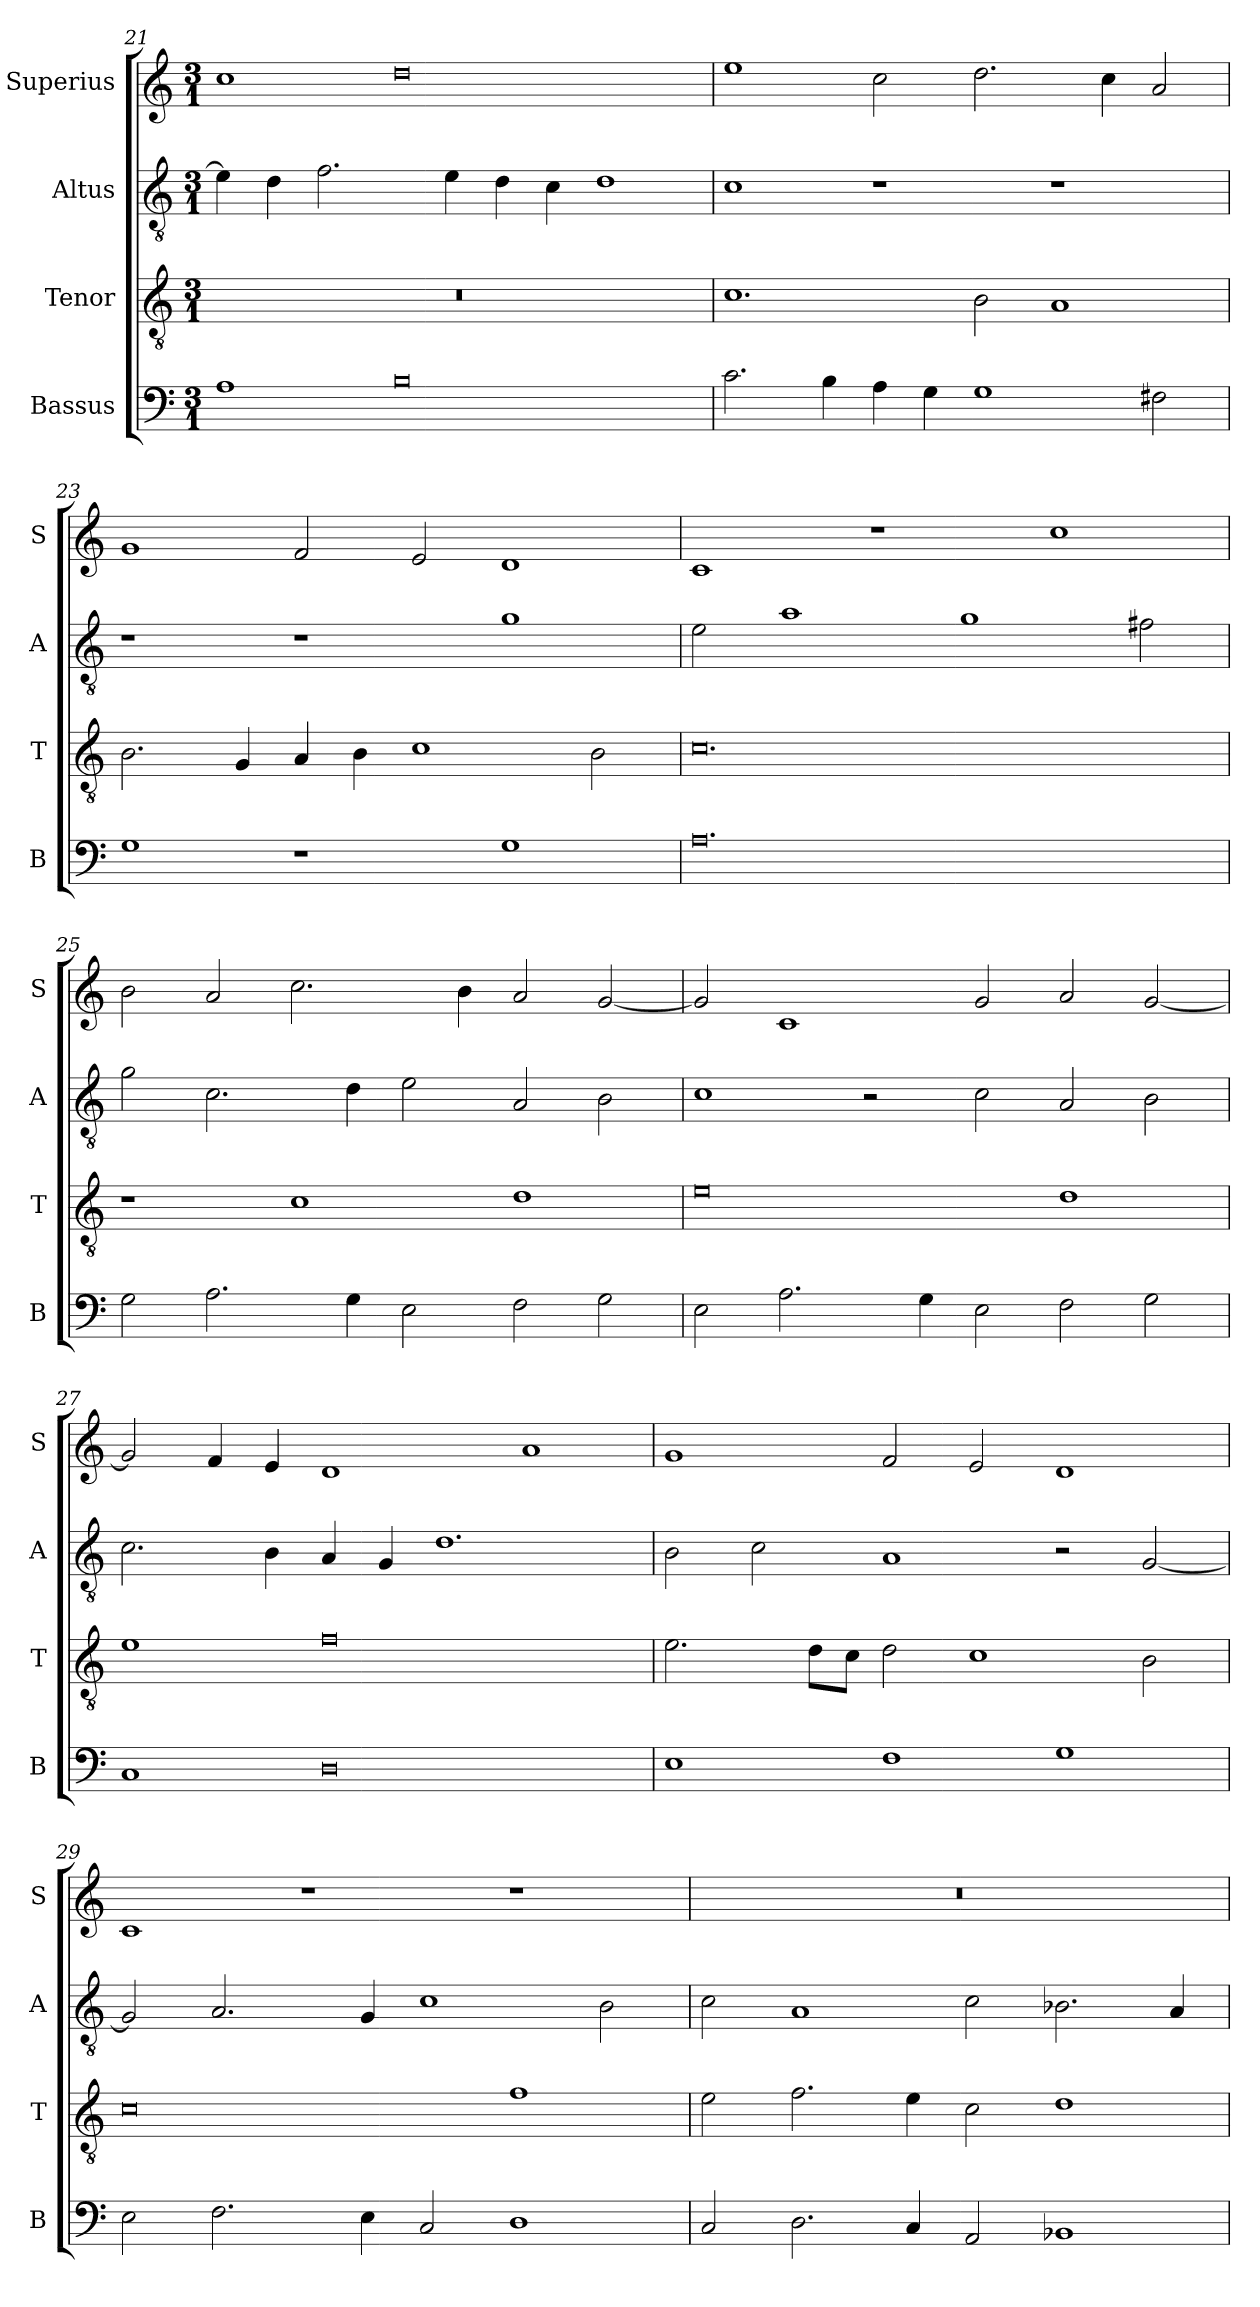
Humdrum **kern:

**kern	**kern	**kern	**kern
*part4	*part3	*part2	*part1
*staff4	*staff3	*staff2	*staff1
*I"Bassus	*I"Tenor	*I"Altus	*I"Superius
*I'B	*I'T	*I'A	*I'S
*clefF4	*clefGv2	*clefGv2	*clefG2
*k[]	*k[]	*k[]	*k[]
*M3/1	*M3/1	*M3/1	*M3/1
=21	=21	=21	=21
1A	0.r	4e\]	1cc
.	.	4d\	.
.	.	2.f\	.
0B	.	.	0dd
.	.	4e\	.
.	.	4d\	.
.	.	4c\	.
.	.	1d	.
=22	=22	=22	=22
2.c\	1.c	1c	1ee
4B\	.	.	.
4A\	.	1r	2cc\
4G\	.	.	.
1G	2B\	.	2.dd\
.	1A	1r	.
.	.	.	4cc\
2F#X\	.	.	2a/
=23	=23	=23	=23
1G	2.B\	1r	1g
.	4G/	.	.
1r	4A/	1r	2f/
.	4B\	.	.
.	1c	.	2e/
1G	.	1g	1d
.	2B\	.	.
=24	=24	=24	=24
0.A	0.c	2e\	1c
.	.	1a	.
.	.	.	1r
.	.	1g	.
.	.	.	1cc
.	.	2f#X\	.
=25	=25	=25	=25
2G\	1r	2g\	2b\
2.A\	.	2.c\	2a/
.	1c	.	2.cc\
4G\	.	4d\	.
2E\	.	2e\	.
.	.	.	4b\
2F\	1d	2A/	2a/
2G\	.	2B\	[2g/
=26	=26	=26	=26
2E\	0e	1c	2g/]
2.A\	.	.	1c
.	.	2r	.
4G\	.	.	.
2E\	.	2c\	2g/
2F\	1d	2A/	2a/
2G\	.	2B\	[2g/
=27	=27	=27	=27
1C	1e	2.c\	2g/]
.	.	.	4f/
.	.	4B\	4e/
0D	0f	4A/	1d
.	.	4G/	.
.	.	1.d	.
.	.	.	1a
=28	=28	=28	=28
1E	2.e\	2B\	1g
.	.	2c\	.
.	8d\L	.	.
.	8c\J	.	.
1F	2d\	1A	2f/
.	1c	.	2e/
1G	.	2r	1d
.	2B\	[2G/	.
=29	=29	=29	=29
2E\	0c	2G/]	1c
2.F\	.	2.A/	.
.	.	.	1r
4E\	.	4G/	.
2C/	.	1c	.
1D	1f	.	1r
.	.	2B\	.
=30	=30	=30	=30
2C/	2e\	2c\	0.r
2.D\	2.f\	1A	.
4C/	4e\	.	.
2AA/	2c\	2c\	.
1BB-X	1d	2.B-X\	.
.	.	4A/	.
=	=	=	=
*-	*-	*-	*-
